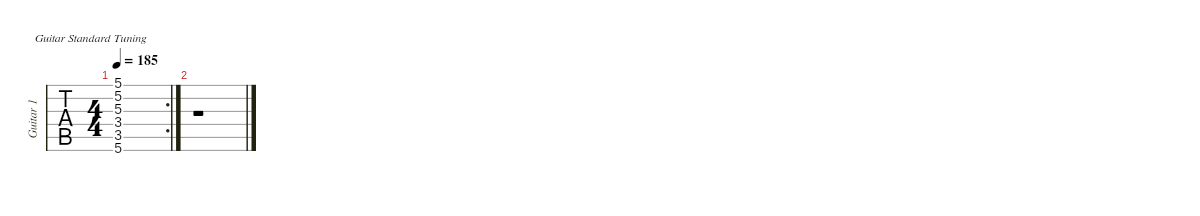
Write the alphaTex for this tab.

\defaultSystemsLayout 4
\hideDynamics
\bracketExtendMode nobrackets
\multiTrackTrackNamePolicy allsystems
\firstSystemTrackNameMode fullname
\otherSystemsTrackNameMode fullname
\otherSystemsTrackNameOrientation horizontal
\track ("Guitar 1" "Guitar 1") {instrument overdrivenguitar}
\staff {tabs}
\tuning (E4 B3 G3 D3 A2 E2)
\rc 2
\ts (4 4)
\scale
0.564513
\tempo 185
\accidentals auto
\clef g2
\ottava regular
\simile none
\ks c
(5.6{t} 5.3{t} 5.2{t} 3.5{t} 5.1{t} 3.4{t}).1{dy mf} |
\scale
0.686457 r.1
